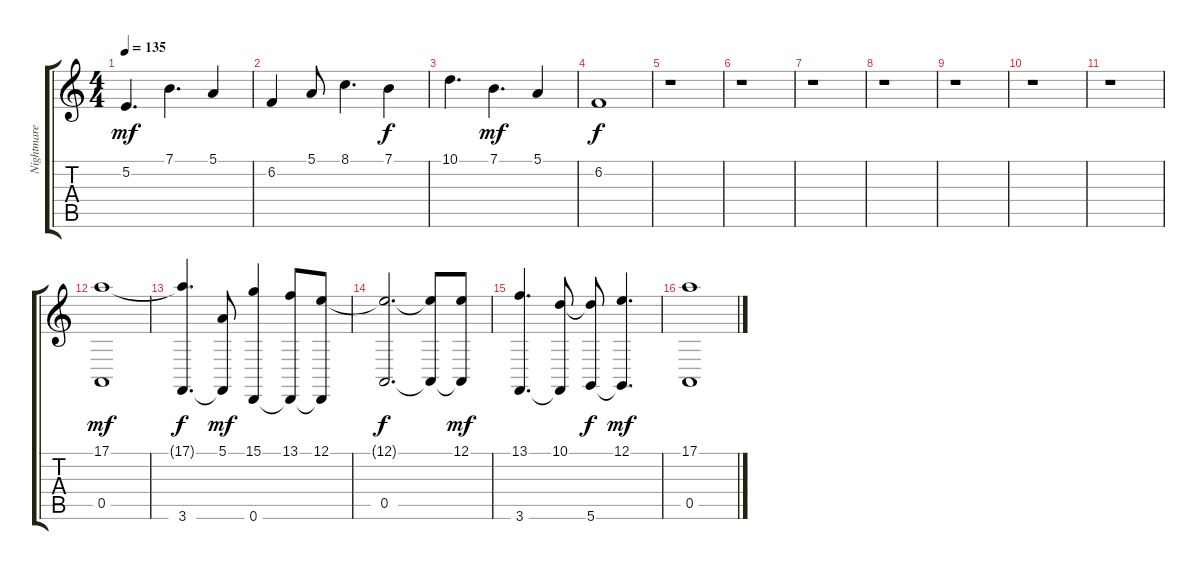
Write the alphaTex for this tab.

\track ("Nightmare Industrie Synthétiseur 1" "Nightmare ") {instrument stringensemble2}
\staff {score tabs}
\tuning (E4 B3 G3 D3 A2 D2) {hide}
\ts (4 4)
\tempo 135
\clef g2
\ks c
5.2.4{d dy mf} 7.1.4{d} 5.1.4 |
6.2.4 5.1.8 8.1.4{d} 7.1.4{dy f} |
10.1.4{d} 7.1.4{d dy mf} 5.1.4 |
6.2.1{dy f} |
r.1 |
r.1 |
r.1 |
r.1 |
r.1 |
r.1 |
r.1 |
(17.1 0.5).1{dy mf} |
(17.1{t} 3.6).4{d dy f} (5.1 3.6{t}).8{dy mf} (15.1 0.6).4 (13.1 0.6{t}).8 (12.1 0.6{t}).8 |
(12.1{t} 0.5).2{d dy f} (12.1{t} 0.5{t}).8 (12.1 0.5{t}).8{dy mf} |
(13.1 3.6).4{d} (10.1 3.6{t}).8 (10.1{t} 5.6).8{dy f} (12.1 5.6{t}).4{d dy mf} |
(17.1 0.5).1
